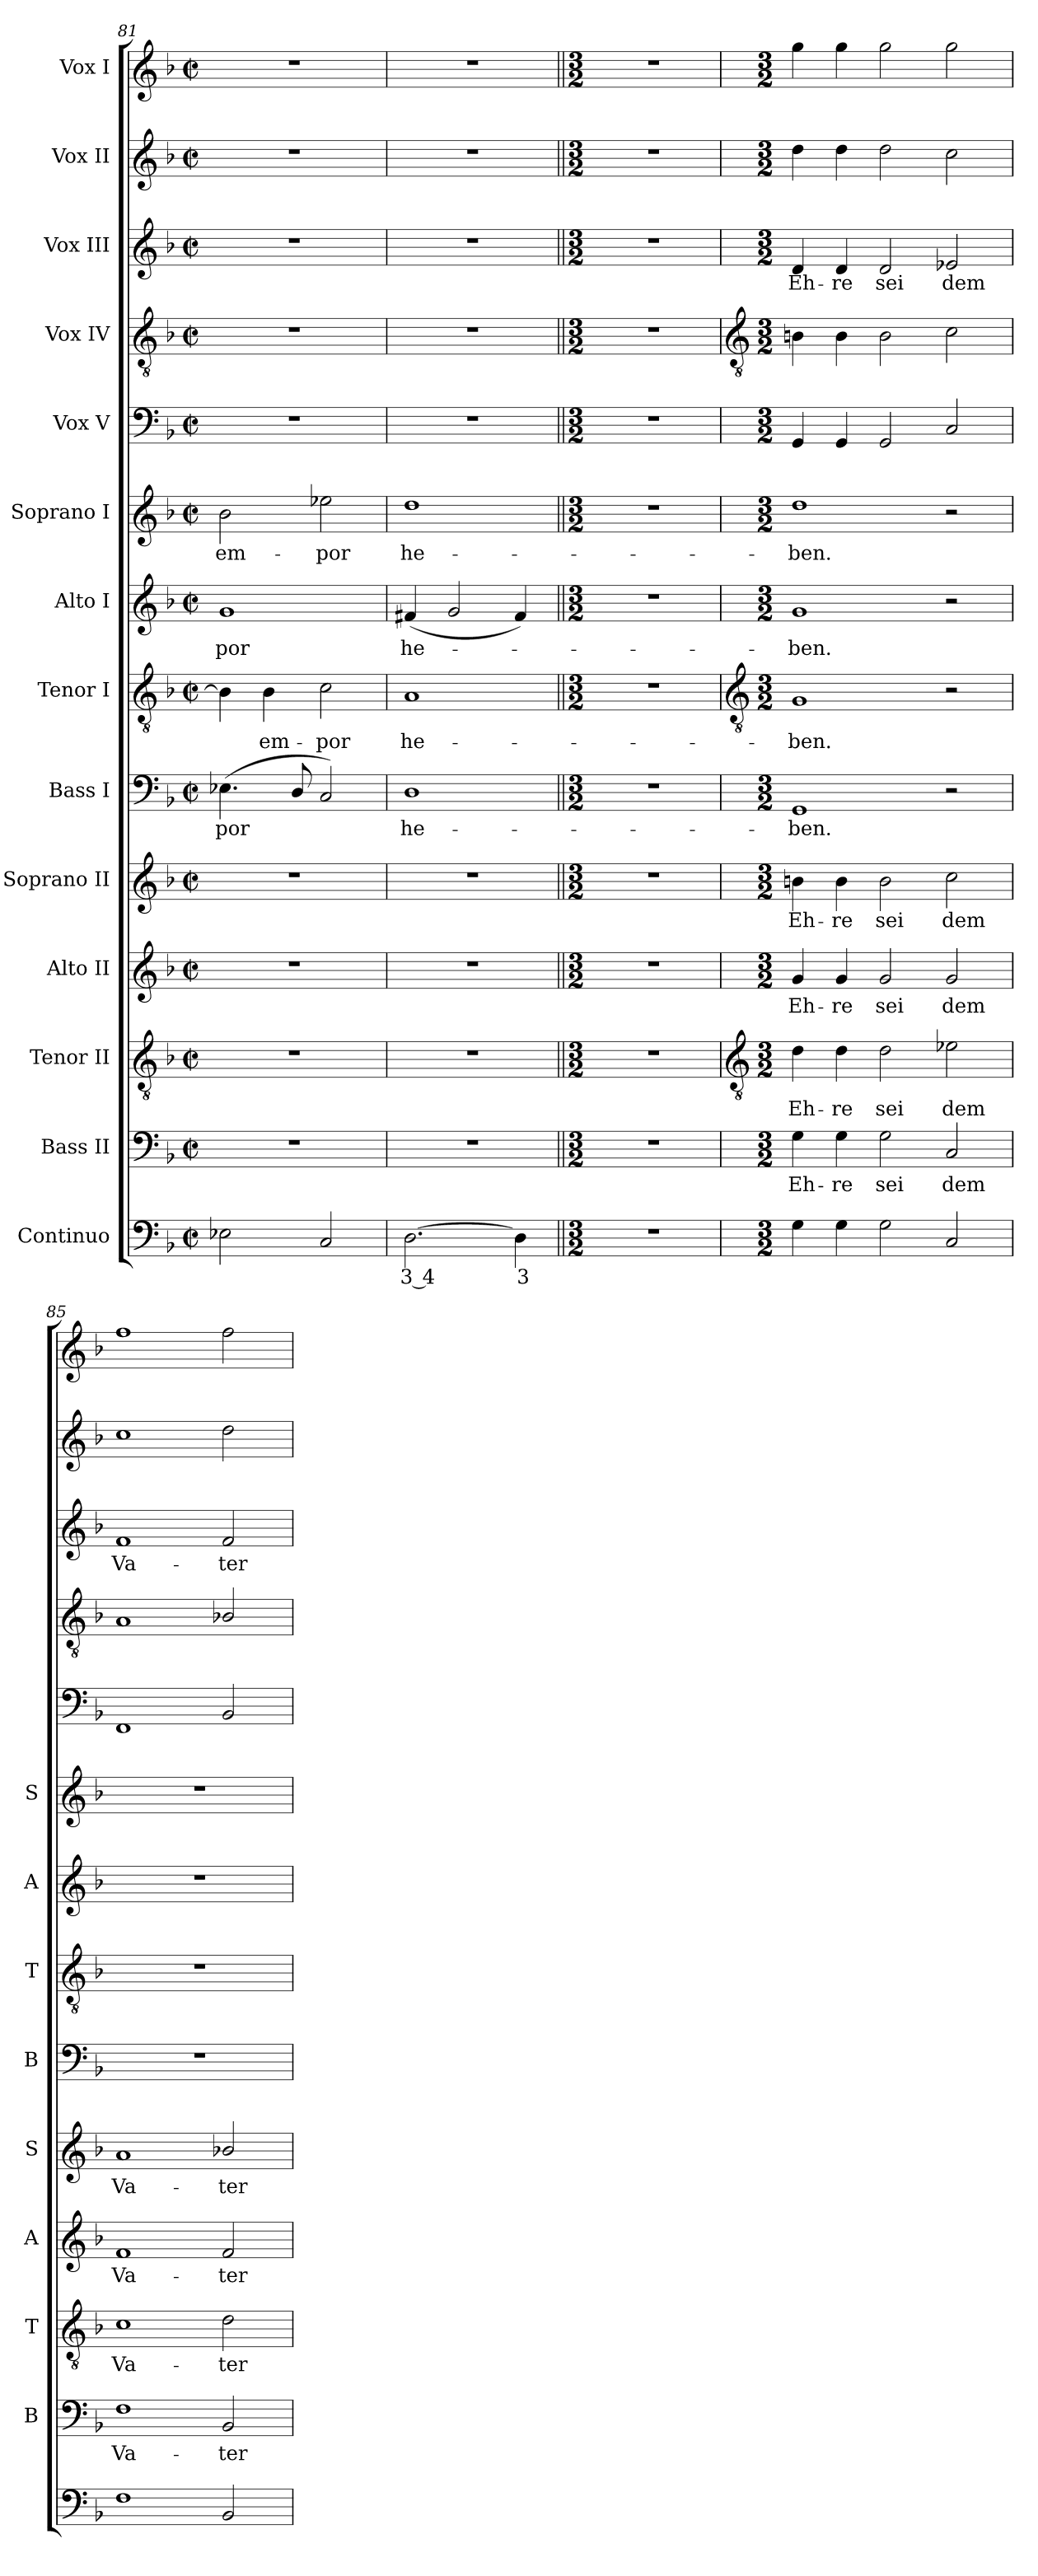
**kern	**text	**kern	**text	**kern	**text	**kern	**text	**kern	**text	**kern	**text	**kern	**text	**kern	**text	**kern	**text	**kern	**kern	**kern	**text	**kern	**kern
*part14	*part14	*part13	*part13	*part12	*part12	*part11	*part11	*part10	*part10	*part9	*part9	*part8	*part8	*part7	*part7	*part6	*part6	*part5	*part4	*part3	*part3	*part2	*part1
*staff14	*staff14	*staff13	*staff13	*staff12	*staff12	*staff11	*staff11	*staff10	*staff10	*staff9	*staff9	*staff8	*staff8	*staff7	*staff7	*staff6	*staff6	*staff5	*staff4	*staff3	*staff3	*staff2	*staff1
*I"Continuo	*	*I"Bass II	*	*I"Tenor II	*	*I"Alto II	*	*I"Soprano II	*	*I"Bass I	*	*I"Tenor I	*	*I"Alto I	*	*I"Soprano I	*	*I"Vox V	*I"Vox IV	*I"Vox III	*	*I"Vox II	*I"Vox I
*	*	*I'B	*	*I'T	*	*I'A	*	*I'S	*	*I'B	*	*I'T	*	*I'A	*	*I'S	*	*	*	*	*	*	*
*clefF4	*	*clefF4	*	*clefGv2	*	*clefG2	*	*clefG2	*	*clefF4	*	*clefGv2	*	*clefG2	*	*clefG2	*	*clefF4	*clefGv2	*clefG2	*	*clefG2	*clefG2
*k[b-]	*	*k[b-]	*	*k[b-]	*	*k[b-]	*	*k[b-]	*	*k[b-]	*	*k[b-]	*	*k[b-]	*	*k[b-]	*	*k[b-]	*k[b-]	*k[b-]	*	*k[b-]	*k[b-]
*F:	*	*F:	*	*F:	*	*F:	*	*F:	*	*F:	*	*F:	*	*F:	*	*F:	*	*F:	*F:	*F:	*	*F:	*F:
*M2/2	*	*M2/2	*	*M2/2	*	*M2/2	*	*M2/2	*	*M2/2	*	*M2/2	*	*M2/2	*	*M2/2	*	*M2/2	*M2/2	*M2/2	*	*M2/2	*M2/2
*met(c|)	*	*met(c|)	*	*met(c|)	*	*met(c|)	*	*met(c|)	*	*met(c|)	*	*met(c|)	*	*met(c|)	*	*met(c|)	*	*met(c|)	*met(c|)	*met(c|)	*	*met(c|)	*met(c|)
=81	=81	=81	=81	=81	=81	=81	=81	=81	=81	=81	=81	=81	=81	=81	=81	=81	=81	=81	=81	=81	=81	=81	=81
!	!	!	!	!	!	!	!	!	!	!	!LO:LY:b	!	!	!	!LO:LY:b	!	!LO:LY:b	!	!	!	!	!	!
2E-X	.	1r	.	1r	.	1r	.	1r	.	(<4.E-X	-por	4B-]	.	1g	-por	2b-	em-	1r	1r	1r	.	1r	1r
!	!	!	!	!	!	!	!	!	!	!	!	!	!LO:LY:b	!	!	!	!	!	!	!	!	!	!
.	.	.	.	.	.	.	.	.	.	.	.	4B-	em-	.	.	.	.	.	.	.	.	.	.
.	.	.	.	.	.	.	.	.	.	8D/	.	.	.	.	.	.	.	.	.	.	.	.	.
!	!	!	!	!	!	!	!	!	!	!	!	!	!LO:LY:b	!	!	!	!LO:LY:b	!	!	!	!	!	!
2C	.	.	.	.	.	.	.	.	.	2C)	.	2c	-por	.	.	2ee-X	-por	.	.	.	.	.	.
=82	=82	=82	=82	=82	=82	=82	=82	=82	=82	=82	=82	=82	=82	=82	=82	=82	=82	=82	=82	=82	=82	=82	=82
!	!LO:LY:b	!	!	!	!	!	!	!	!	!	!LO:LY:b	!	!LO:LY:b	!	!LO:LY:b	!	!LO:LY:b	!	!	!	!	!	!
[2.D	3 4	1r	.	1r	.	1r	.	1r	.	1D	he-	1A	he-	(<4f#X	he-	1dd	he-	1r	1r	1r	.	1r	1r
.	.	.	.	.	.	.	.	.	.	.	.	.	.	2g	.	.	.	.	.	.	.	.	.
!	!LO:LY:b	!	!	!	!	!	!	!	!	!	!	!	!	!	!	!	!	!	!	!	!	!	!
4D]	3	.	.	.	.	.	.	.	.	.	.	.	.	4f#)	.	.	.	.	.	.	.	.	.
=83||	=83||	=83||	=83||	=83||	=83||	=83||	=83||	=83||	=83||	=83||	=83||	=83||	=83||	=83||	=83||	=83||	=83||	=83||	=83||	=83||	=83||	=83||	=83||
*M3/2	*	*M3/2	*	*M3/2	*	*M3/2	*	*M3/2	*	*M3/2	*	*M3/2	*	*M3/2	*	*M3/2	*	*M3/2	*M3/2	*M3/2	*	*M3/2	*M3/2
1.r	.	1.r	.	1.r	.	1.r	.	1.r	.	1.r	.	1.r	.	1.r	.	1.r	.	1.r	1.r	1.r	.	1.r	1.r
!!LO:LB:g=z
=84	=84	=84	=84	=84	=84	=84	=84	=84	=84	=84	=84	=84	=84	=84	=84	=84	=84	=84	=84	=84	=84	=84	=84
*	*	*	*	*clefGv2	*	*	*	*	*	*	*	*clefGv2	*	*	*	*	*	*	*clefGv2	*	*	*	*
*M3/2	*	*M3/2	*	*M3/2	*	*M3/2	*	*M3/2	*	*M3/2	*	*M3/2	*	*M3/2	*	*M3/2	*	*M3/2	*M3/2	*M3/2	*	*M3/2	*M3/2
!	!	!	!LO:LY:b	!	!LO:LY:b	!	!LO:LY:b	!	!LO:LY:b	!	!LO:LY:b	!	!LO:LY:b	!	!LO:LY:b	!	!LO:LY:b	!	!	!	!LO:LY:b	!	!
4G	.	4G	Eh-	4d	Eh-	4g	Eh-	4bn	Eh-	1GG	-ben.	1G	-ben.	1g	ben.	1dd	-ben.	4GG	4Bn	4d	Eh-	4dd	4gg
!	!	!	!LO:LY:b	!	!LO:LY:b	!	!LO:LY:b	!	!LO:LY:b	!	!	!	!	!	!	!	!	!	!	!	!LO:LY:b	!	!
4G	.	4G	-re	4d	-re	4g	-re	4b	-re	.	.	.	.	.	.	.	.	4GG	4B	4d	-re	4dd	4gg
!	!	!	!LO:LY:b	!	!LO:LY:b	!	!LO:LY:b	!	!LO:LY:b	!	!	!	!	!	!	!	!	!	!	!	!LO:LY:b	!	!
2G	.	2G	sei	2d	sei	2g	sei	2b	sei	.	.	.	.	.	.	.	.	2GG	2B	2d	sei	2dd	2gg
!	!	!	!LO:LY:b	!	!LO:LY:b	!	!LO:LY:b	!	!LO:LY:b	!	!	!	!	!	!	!	!	!	!	!	!LO:LY:b	!	!
2C	.	2C	dem	2e-X	dem	2g	dem	2cc	dem	2r	.	2r	.	2r	.	2r	.	2C	2c	2e-X	dem	2cc	2gg
=85	=85	=85	=85	=85	=85	=85	=85	=85	=85	=85	=85	=85	=85	=85	=85	=85	=85	=85	=85	=85	=85	=85	=85
!	!	!	!LO:LY:b	!	!LO:LY:b	!	!LO:LY:b	!	!LO:LY:b	!LO:N:vis=1	!	!LO:N:vis=1	!	!LO:N:vis=1	!	!LO:N:vis=1	!	!	!	!	!LO:LY:b	!	!
1F	.	1F	Va-	1c	Va-	1f	Va-	1a	Va-	1.r	.	1.r	.	1.r	.	1.r	.	1FF	1A	1f	Va-	1cc	1ff
!	!	!	!LO:LY:b	!	!LO:LY:b	!	!LO:LY:b	!	!LO:LY:b	!	!	!	!	!	!	!	!	!	!	!	!LO:LY:b	!	!
2BB-	.	2BB-	-ter	2d	-ter	2f	-ter	2b-X/	-ter	.	.	.	.	.	.	.	.	2BB-	2B-X/	2f	-ter	2dd	2ff
=	=	=	=	=	=	=	=	=	=	=	=	=	=	=	=	=	=	=	=	=	=	=	=
*-	*-	*-	*-	*-	*-	*-	*-	*-	*-	*-	*-	*-	*-	*-	*-	*-	*-	*-	*-	*-	*-	*-	*-
